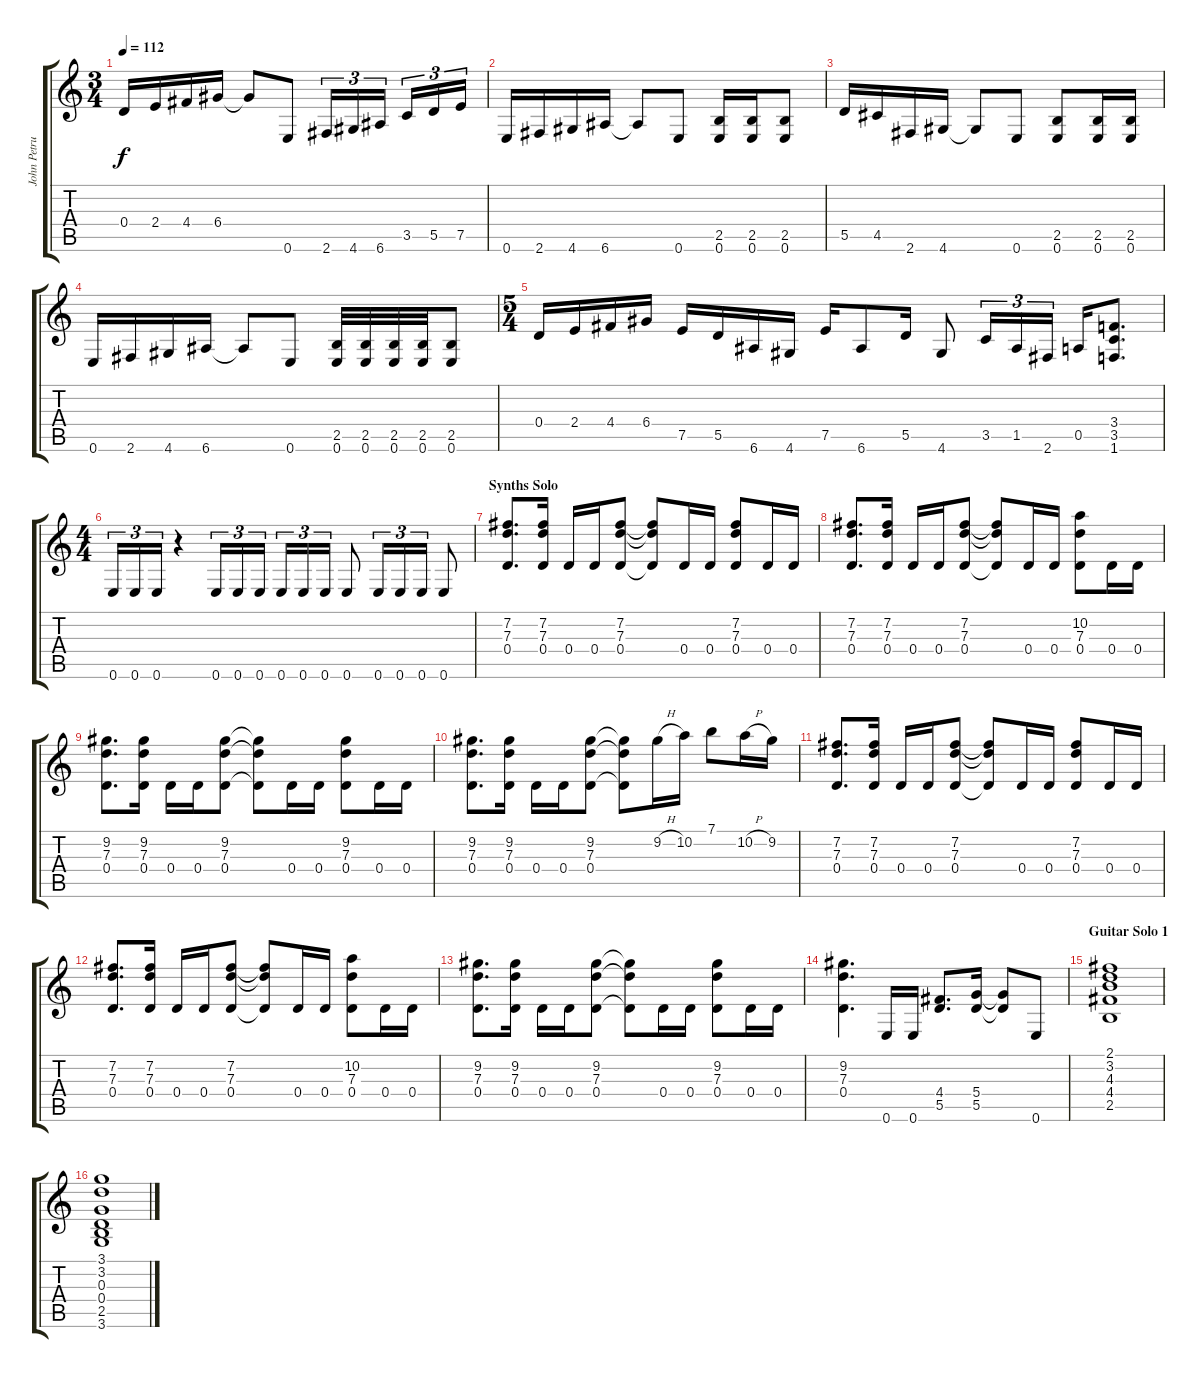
\track ("John Petrucci" "John Petru") {instrument distortionguitar}
\staff {score tabs}
\tuning (E4 B3 G3 D3 A2 E2) {hide}
\ts (3 4)
\tempo 112
\clef g2
\ks c
0.4.16{dy f} 2.4.16 4.4.16 6.4.16 6.4{t}.8 0.6.8 2.6.16{tu (3 2)} 4.6.16{tu (3 2)} 6.6.16{tu (3 2) beam splitsecondary} 3.5.16{tu (3 2)} 5.5.16{tu (3 2)} 7.5.16{tu (3 2)} |
0.6.16 2.6.16 4.6.16 6.6.16 6.6{t}.8 0.6.8 (2.5 0.6).16 (2.5 0.6).16 (2.5 0.6).8 |
5.5.16 4.5.16 2.6.16 4.6.16 4.6{t}.8 0.6.8 (2.5 0.6).8 (2.5 0.6).16 (2.5 0.6).16 |
0.6.16 2.6.16 4.6.16 6.6.16 6.6{t}.8 0.6.8 (2.5 0.6).32 (2.5 0.6).32 (2.5 0.6).32 (2.5 0.6).32 (2.5 0.6).8 |
\ts (5 4)
0.4.16 2.4.16 4.4.16 6.4.16 7.5.16 5.5.16 6.6.16 4.6.16 7.5.16 6.6.8 5.5.16 4.6.8 3.5.16{tu (3 2)} 1.5.16{tu (3 2)} 2.6.16{tu (3 2)} 0.5.16 (3.4 3.5 1.6).8{d} |
\ts (4 4)
0.6.16{tu (3 2)} 0.6.16{tu (3 2)} 0.6.16{tu (3 2)} r.4 0.6.16{tu (3 2)} 0.6.16{tu (3 2)} 0.6.16{tu (3 2)} 0.6.16{tu (3 2)} 0.6.16{tu (3 2)} 0.6.16{tu (3 2)} 0.6.8 0.6.16{tu (3 2)} 0.6.16{tu (3 2)} 0.6.16{tu (3 2)} 0.6.8 |
\section ("" "Synths Solo")
(7.2 7.3 0.4).8{d} (7.2 7.3 0.4).16 0.4.16 0.4.16 (7.2 7.3 0.4).8 (7.2{t} 7.3{t} 0.4{t}).8 0.4.16 0.4.16 (7.2 7.3 0.4).8 0.4.16 0.4.16 |
(7.2 7.3 0.4).8{d} (7.2 7.3 0.4).16 0.4.16 0.4.16 (7.2 7.3 0.4).8 (7.2{t} 7.3{t} 0.4{t}).8 0.4.16 0.4.16 (10.2 7.3 0.4).8 0.4.16 0.4.16 |
(9.2 7.3 0.4).8{d} (9.2 7.3 0.4).16 0.4.16 0.4.16 (9.2 7.3 0.4).8 (9.2{t} 7.3{t} 0.4{t}).8 0.4.16 0.4.16 (9.2 7.3 0.4).8 0.4.16 0.4.16 |
(9.2 7.3 0.4).8{d} (9.2 7.3 0.4).16 0.4.16 0.4.16 (9.2 7.3 0.4).8 (9.2{t} 7.3{t} 0.4{t}).8 9.2{h}.16 10.2.16 7.1.8 10.2{h}.16 9.2.16 |
(7.2 7.3 0.4).8{d} (7.2 7.3 0.4).16 0.4.16 0.4.16 (7.2 7.3 0.4).8 (7.2{t} 7.3{t} 0.4{t}).8 0.4.16 0.4.16 (7.2 7.3 0.4).8 0.4.16 0.4.16 |
(7.2 7.3 0.4).8{d} (7.2 7.3 0.4).16 0.4.16 0.4.16 (7.2 7.3 0.4).8 (7.2{t} 7.3{t} 0.4{t}).8 0.4.16 0.4.16 (10.2 7.3 0.4).8 0.4.16 0.4.16 |
(9.2 7.3 0.4).8{d} (9.2 7.3 0.4).16 0.4.16 0.4.16 (9.2 7.3 0.4).8 (9.2{t} 7.3{t} 0.4{t}).8 0.4.16 0.4.16 (9.2 7.3 0.4).8 0.4.16 0.4.16 |
(9.2 7.3 0.4).4{d} 0.6.16 0.6.16 (4.4 5.5).8{d} (5.4 5.5).16 (5.4{t} 5.5{t}).8 0.6.8 |
\section ("" "Guitar Solo 1")
(2.1 3.2 4.3 4.4 2.5).1 |
(3.1 3.2 0.3 0.4 2.5 3.6).1
